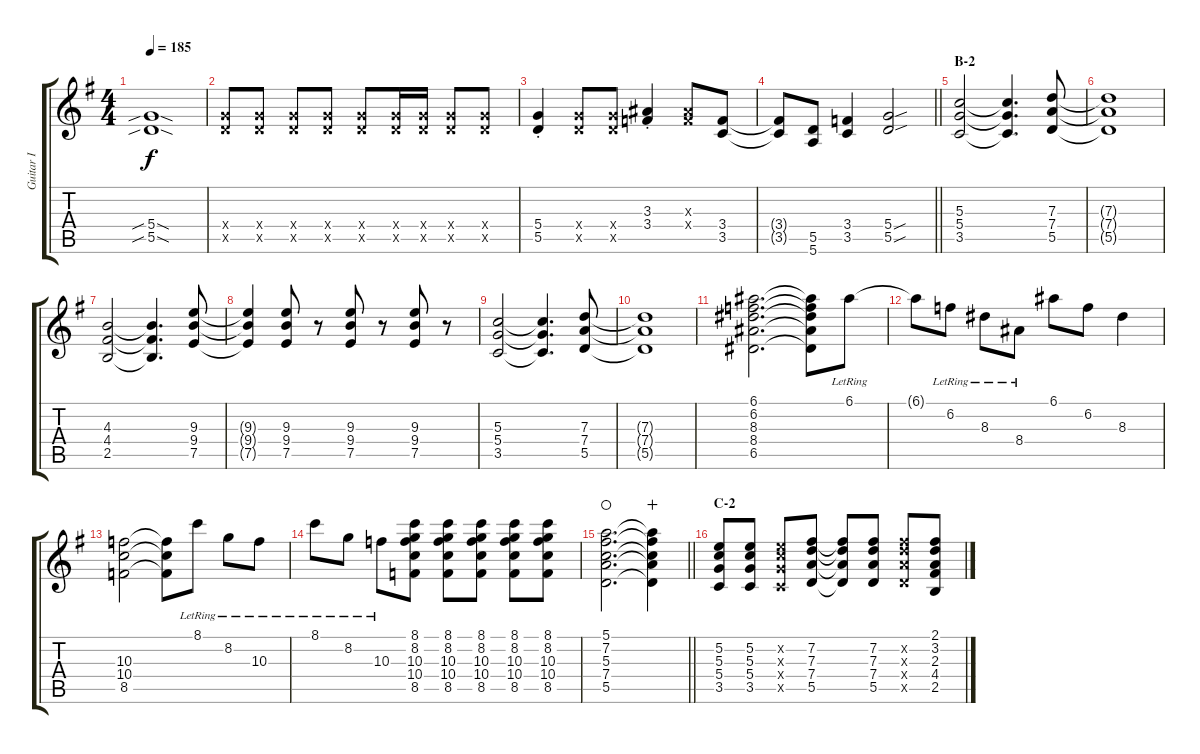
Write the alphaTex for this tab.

\track ("Guitar I" "Guitar I") {instrument overdrivenguitar}
\staff {score tabs}
\tuning (E4 B3 G3 D3 A2 E2) {hide}
\ts (4 4)
\tempo 185
\clef g2
\ks g
(5.4{sib sod} 5.5{sib sod}).1{dy f} |
(5.4{x} 5.5{x}).8 (5.4{x} 5.5{x}).8 (5.4{x} 5.5{x}).8 (5.4{x} 5.5{x}).8 (5.4{x} 5.5{x}).8 (5.4{x} 5.5{x}).16 (5.4{x} 5.5{x}).16 (5.4{x} 5.5{x}).8 (5.4{x} 5.5{x}).8 |
(5.4{st} 5.5{st}).4 (5.4{x} 5.5{x}).8 (5.4{x} 5.5{x}).8 (3.3{st} 3.4{st}).4 (3.3{x} 3.4{x}).8 (3.4 3.5).8 |
\barLineRight lightlight
(3.4{t} 3.5{t}).8 (5.5 5.6).8 (3.4 3.5).4 (5.4{sou} 5.5{sou}).2 |
\section ("" "B-2")
(5.3 5.4 3.5).2 (5.3{t} 5.4{t} 3.5{t}).4{d} (7.3 7.4 5.5).8 |
(7.3{t} 7.4{t} 5.5{t}).1 |
(4.3 4.4 2.5).2 (4.3{t} 4.4{t} 2.5{t}).4{d} (9.3 9.4 7.5).8 |
(9.3{t} 9.4{t} 7.5{t}).4 (9.3 9.4 7.5).8 r.8 (9.3 9.4 7.5).8 r.8 (9.3 9.4 7.5).8 r.8 |
(5.3 5.4 3.5).2 (5.3{t} 5.4{t} 3.5{t}).4{d} (7.3 7.4 5.5).8 |
(7.3{t} 7.4{t} 5.5{t}).1 |
(6.1 6.2 8.3 8.4 6.5).2{d} (6.1{t} 6.2{t} 8.3{t} 8.4{t} 6.5{t}).8 6.1{lr}.8 |
6.1{t}.8 6.2{lr}.8 8.3{lr}.8 8.4{lr}.8 6.1.8 6.2.8 8.3.4 |
(10.3 10.4 8.5).2 (10.3{t} 10.4{t} 8.5{t}).8 8.1{lr}.8 8.2{lr}.8 10.3{lr}.8 |
8.1{lr}.8 8.2{lr}.8 10.3{lr}.8 (8.1 8.2 10.3 10.4 8.5).8 (8.1 8.2 10.3 10.4 8.5).8 (8.1 8.2 10.3 10.4 8.5).8 (8.1 8.2 10.3 10.4 8.5).8 (8.1 8.2 10.3 10.4 8.5).8 |
\barLineRight lightlight
(5.1 7.2 5.3 7.4 5.5).2{d waho} (5.1{t} 7.2{t} 5.3{t} 7.4{t} 5.5{t}).4{wahc} |
\section ("" "C-2")
(5.2 5.3 5.4 3.5).8 (5.2 5.3 5.4 3.5).8 (5.2{x} 5.3{x} 5.4{x} 3.5{x}).8 (7.2 7.3 7.4 5.5).8 (7.2{t} 7.3{t} 7.4{t} 5.5{t}).8 (7.2 7.3 7.4 5.5).8 (7.2{x} 7.3{x} 7.4{x} 5.5{x}).8 (2.1 3.2 2.3 4.4 2.5).8
